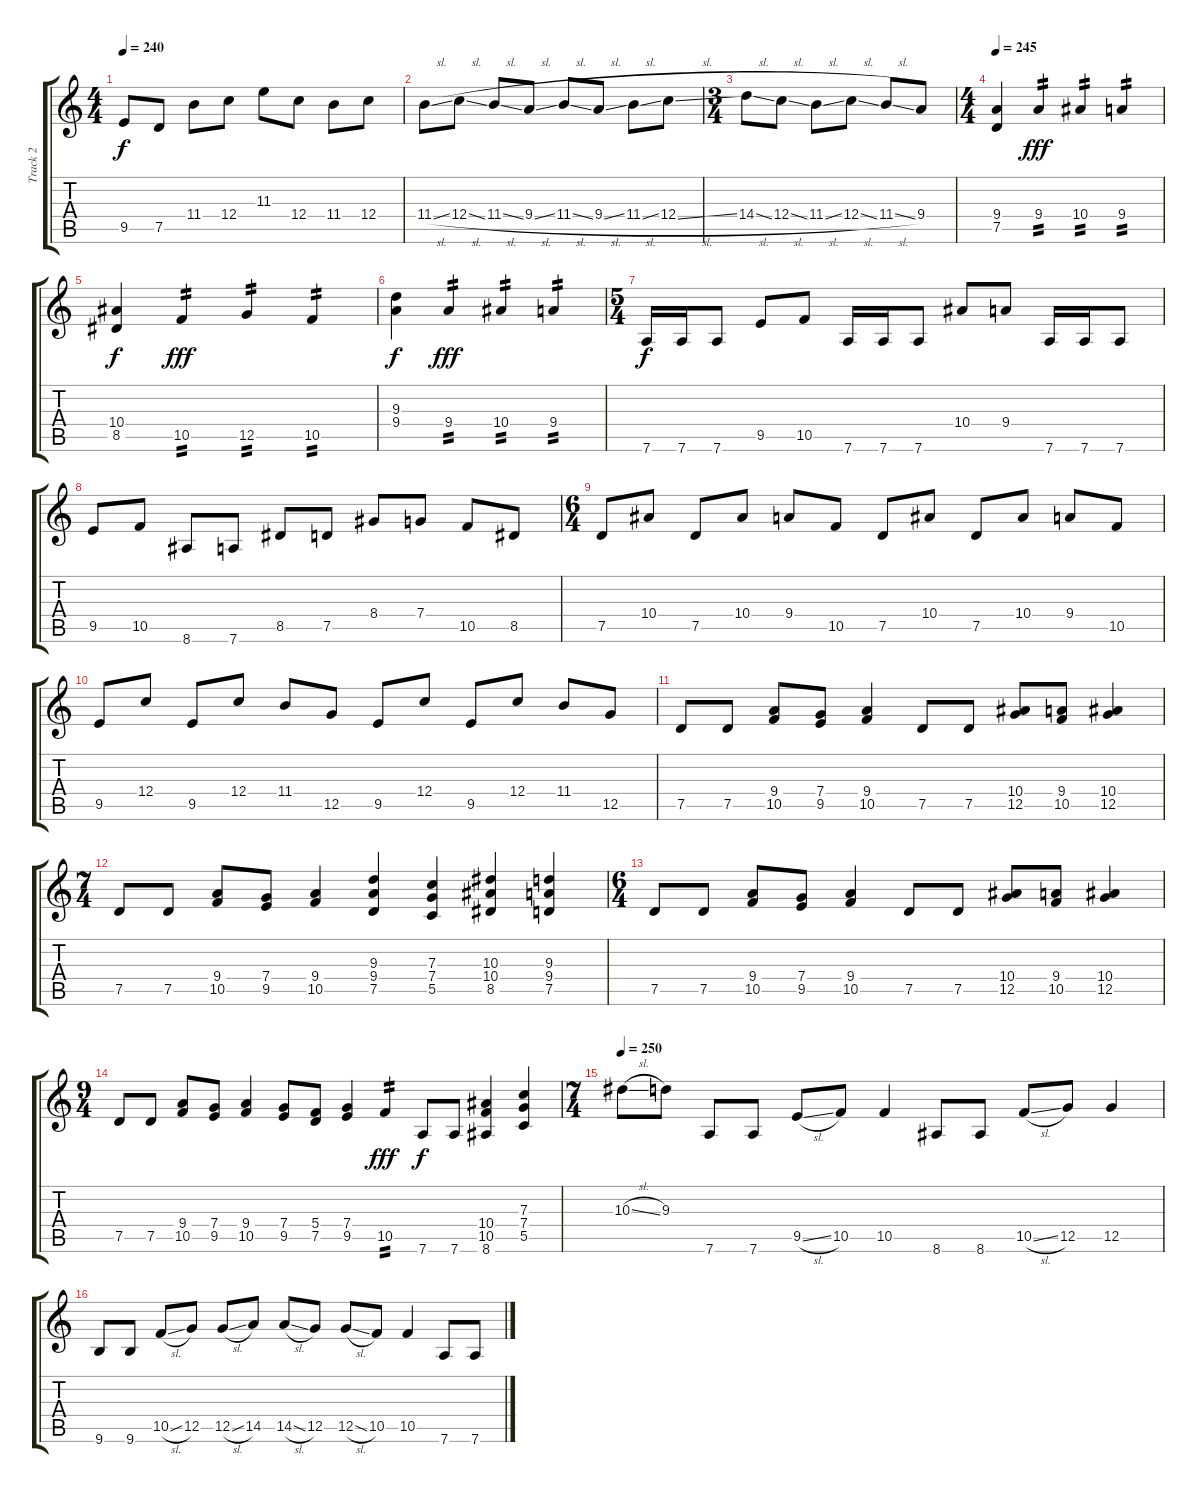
\track ("Track 2" "Track 2") {instrument distortionguitar}
\staff {score tabs}
\tuning (D4 A3 F3 C3 G2 D2) {hide}
\ts (4 4)
\tempo 240
\clef g2
\ks c
9.5.8{dy f} 7.5.8 11.4.8 12.4.8 11.3.8 12.4.8 11.4.8 12.4.8 |
11.4{sl}.8 12.4{sl}.8 11.4{sl}.8 9.4{sl}.8 11.4{sl}.8 9.4{sl}.8 11.4{sl}.8 12.4{sl}.8 |
\ts (3 4)
14.4{sl}.8 12.4{sl}.8 11.4{sl}.8 12.4{sl}.8 11.4{sl}.8 9.4.8 |
\ts (4 4)
\tempo 245
(9.4 7.5).4 9.4.4{tp 2 dy fff} 10.4.4{tp 2} 9.4.4{tp 2} |
(10.4 8.5).4{dy f} 10.5.4{tp 2 dy fff} 12.5.4{tp 2} 10.5.4{tp 2} |
(9.3 9.4).4{dy f} 9.4.4{tp 2 dy fff} 10.4.4{tp 2} 9.4.4{tp 2} |
\ts (5 4)
7.6.16{dy f} 7.6.16 7.6.8 9.5.8 10.5.8 7.6.16 7.6.16 7.6.8 10.4.8 9.4.8 7.6.16 7.6.16 7.6.8 |
9.5.8 10.5.8 8.6.8 7.6.8 8.5.8 7.5.8 8.4.8 7.4.8 10.5.8 8.5.8 |
\ts (6 4)
7.5.8 10.4.8 7.5.8 10.4.8 9.4.8 10.5.8 7.5.8 10.4.8 7.5.8 10.4.8 9.4.8 10.5.8 |
9.5.8 12.4.8 9.5.8 12.4.8 11.4.8 12.5.8 9.5.8 12.4.8 9.5.8 12.4.8 11.4.8 12.5.8 |
7.5.8 7.5.8 (9.4 10.5).8 (7.4 9.5).8 (9.4 10.5).4 7.5.8 7.5.8 (10.4 12.5).8 (9.4 10.5).8 (10.4 12.5).4 |
\ts (7 4)
7.5.8 7.5.8 (9.4 10.5).8 (7.4 9.5).8 (9.4 10.5).4 (9.3 9.4 7.5).4 (7.3 7.4 5.5).4 (10.3 10.4 8.5).4 (9.3 9.4 7.5).4 |
\ts (6 4)
7.5.8 7.5.8 (9.4 10.5).8 (7.4 9.5).8 (9.4 10.5).4 7.5.8 7.5.8 (10.4 12.5).8 (9.4 10.5).8 (10.4 12.5).4 |
\ts (9 4)
7.5.8 7.5.8 (9.4 10.5).8 (7.4 9.5).8 (9.4 10.5).4 (7.4 9.5).8 (5.4 7.5).8 (7.4 9.5).4 10.5.4{tp 2 dy fff} 7.6.8{dy f} 7.6.8 (10.4 10.5 8.6).4 (7.3 7.4 5.5).4 |
\ts (7 4)
\tempo 250
10.3{sl}.8 9.3.8 7.6.8 7.6.8 9.5{sl}.8 10.5.8 10.5.4 8.6.8 8.6.8 10.5{sl}.8 12.5.8 12.5.4 |
9.6.8 9.6.8 10.5{sl}.8 12.5.8 12.5{sl}.8 14.5.8 14.5{sl}.8 12.5.8 12.5{sl}.8 10.5.8 10.5.4 7.6.8 7.6.8
